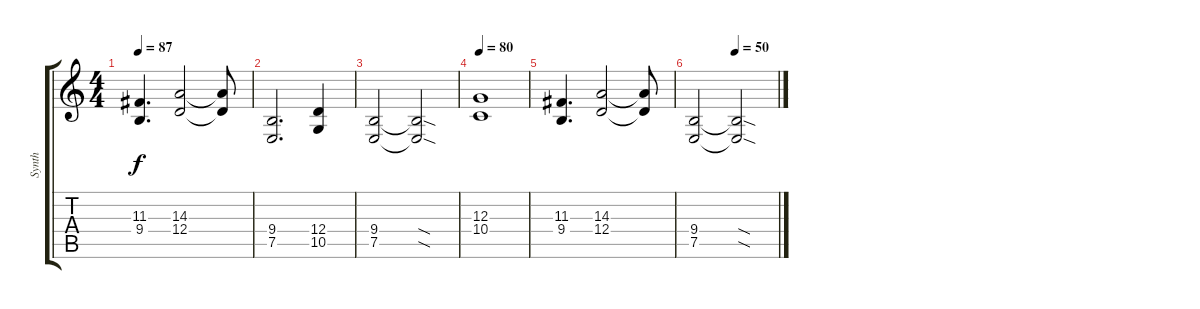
\track ("Synth" "Synth") {instrument tremolostrings}
\staff {score tabs}
\tuning (E4 B3 G3 D3 A2 E2) {hide}
\ts (4 4)
\tempo 87
\clef g2
\ks c
(11.3 9.4).4{d dy f} (14.3 12.4).2 (14.3{t} 12.4{t}).8 |
(9.4 7.5).2{d} (12.4 10.5).4 |
(9.4 7.5).2 (9.4{sod t} 7.5{sod t}).2 |
\tempo 80
(12.3 10.4).1{volume 6} |
(11.3 9.4).4{d} (14.3 12.4).2 (14.3{t} 12.4{t}).8 |
\tempo (50 0.5)
(9.4 7.5).2 (9.4{sod t} 7.5{sod t}).2
